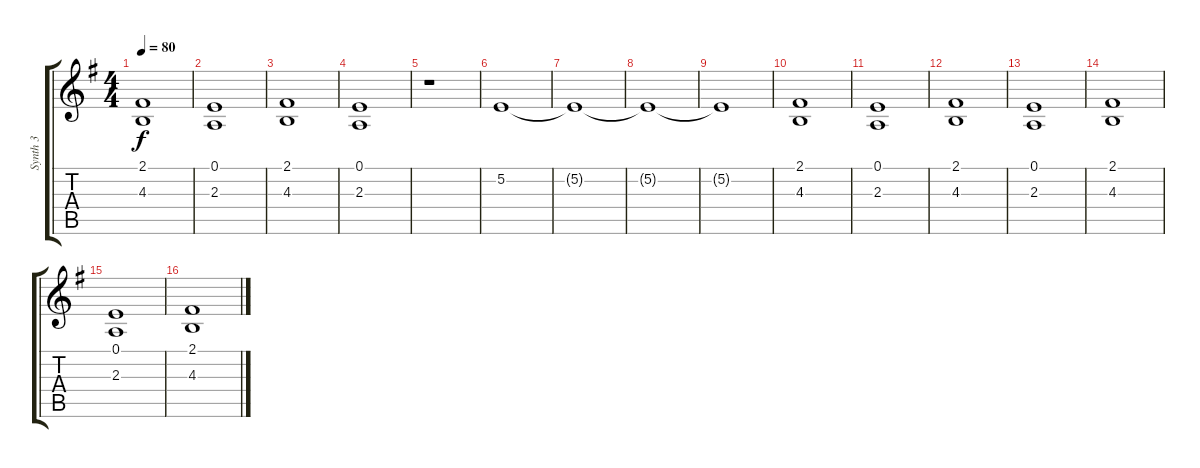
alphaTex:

\track ("Synth 3" "Synth 3") {instrument pad2warm}
\staff {score tabs}
\tuning (E4 B3 G3 D3 A2 E2) {hide}
\ts (4 4)
\tempo 80
\clef g2
\ks g
(2.1 4.3).1{dy f} |
(0.1 2.3).1 |
(2.1 4.3).1 |
(0.1 2.3).1 |
r.1 |
5.2.1{volume 10} |
5.2{t}.1{volume 10} |
5.2{t}.1{volume 10} |
5.2{t}.1{volume 10} |
(2.1 4.3).1 |
(0.1 2.3).1 |
(2.1 4.3).1 |
(0.1 2.3).1 |
(2.1 4.3).1 |
(0.1 2.3).1 |
(2.1 4.3).1
